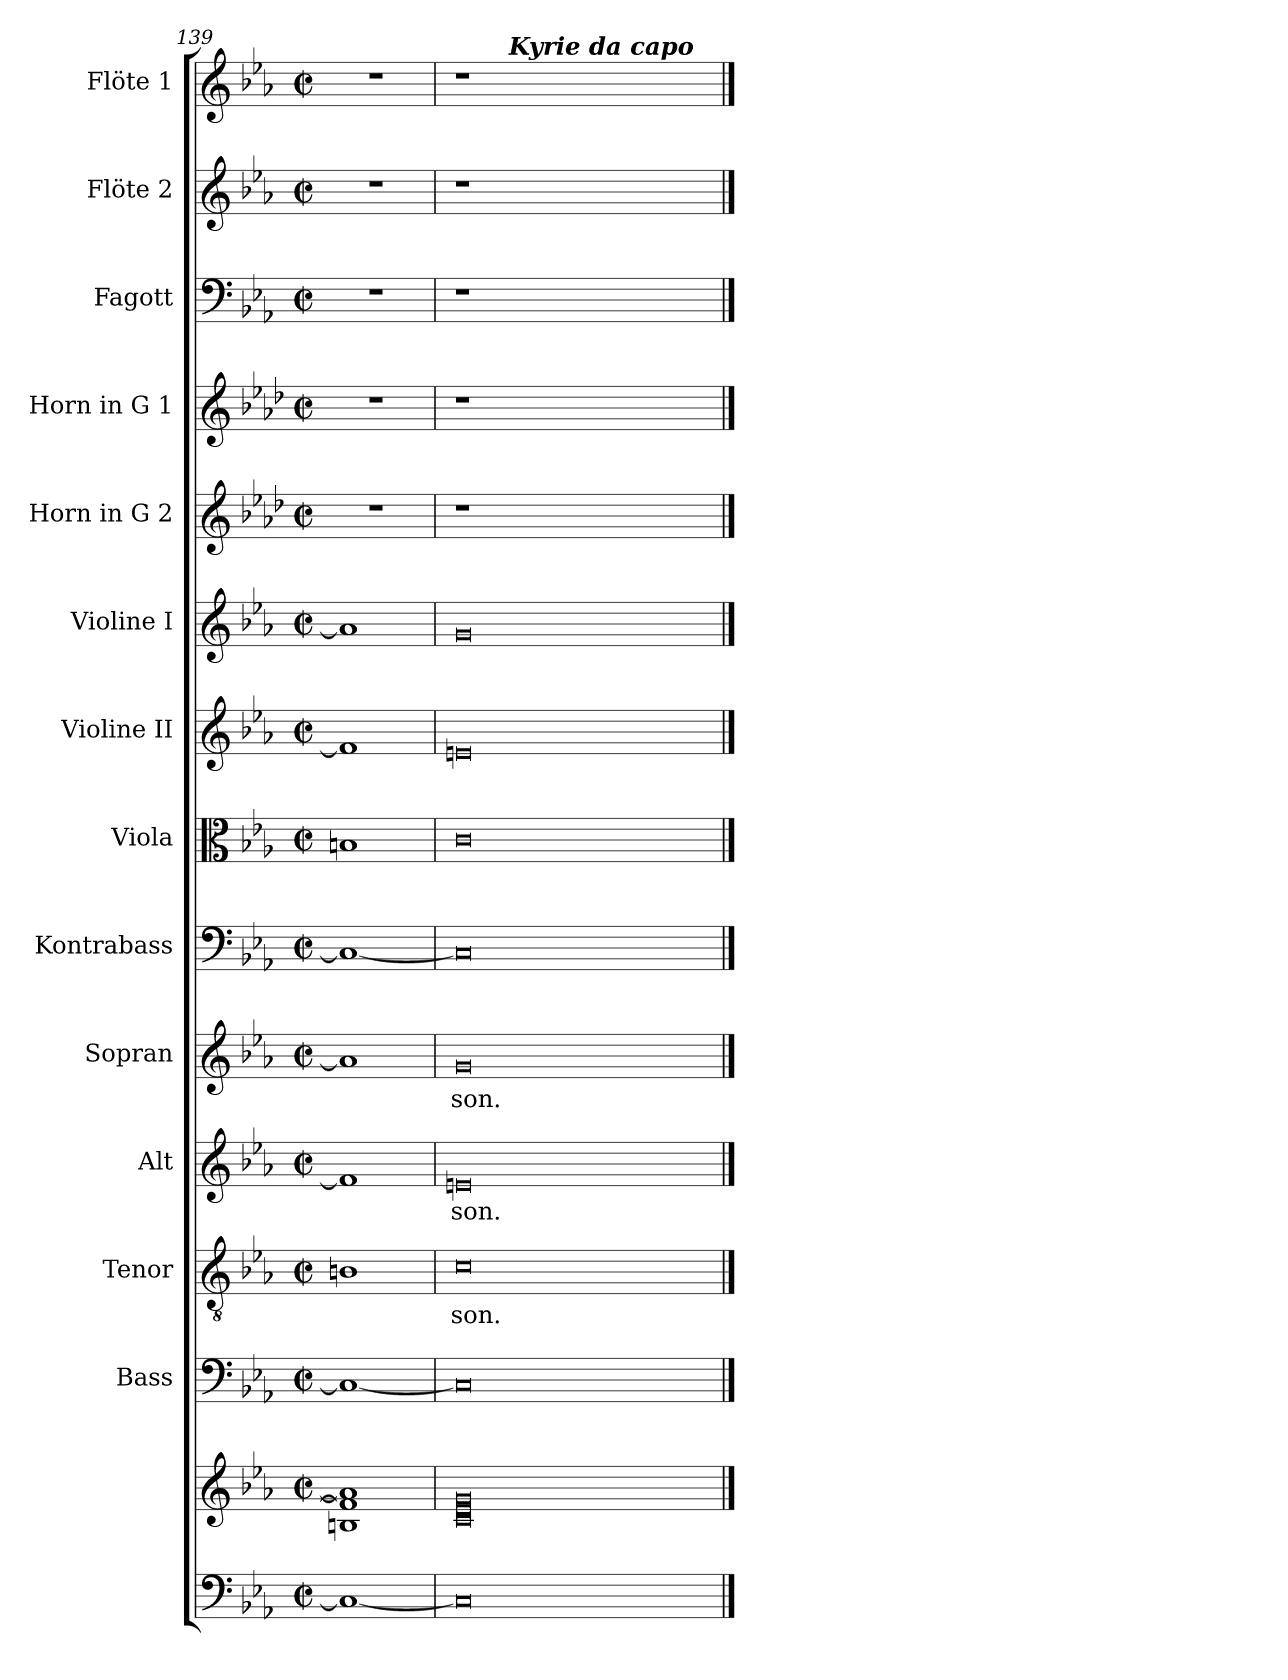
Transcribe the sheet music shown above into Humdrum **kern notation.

**kern	**kern	**kern	**text	**kern	**text	**kern	**text	**kern	**text	**kern	**kern	**kern	**kern	**kern	**kern	**kern	**kern	**kern
*part14	*part14	*part13	*part13	*part12	*part12	*part11	*part11	*part10	*part10	*part9	*part8	*part7	*part6	*part5	*part4	*part3	*part2	*part1
*staff15	*staff14	*staff13	*staff13	*staff12	*staff12	*staff11	*staff11	*staff10	*staff10	*staff9	*staff8	*staff7	*staff6	*staff5	*staff4	*staff3	*staff2	*staff1
*	*	*I"Bass	*	*I"Tenor	*	*I"Alt	*	*I"Sopran	*	*I"Kontrabass	*I"Viola	*I"Violine II	*I"Violine I	*I"Horn in G 2	*I"Horn in G 1	*I"Fagott	*I"Flöte 2	*I"Flöte 1
*	*	*I'B.	*	*I'T.	*	*I'A.	*	*I'S.	*	*I'Kb.	*I'Vla.	*I'Vl. II	*I'Vl. I	*	*	*I'Fg.	*I'Fl. 2	*I'Fl. 1
*clefF4	*clefG2	*clefF4	*	*clefGv2	*	*clefG2	*	*clefG2	*	*clefF4	*clefC3	*clefG2	*clefG2	*clefG2	*clefG2	*clefF4	*clefG2	*clefG2
*	*	*	*	*	*	*	*	*	*	*ITrd7c12	*	*	*	*ITrd3c5	*ITrd3c5	*	*	*
*k[b-e-a-]	*k[b-e-a-]	*k[b-e-a-]	*	*k[b-e-a-]	*	*k[b-e-a-]	*	*k[b-e-a-]	*	*k[b-e-a-]	*k[b-e-a-]	*k[b-e-a-]	*k[b-e-a-]	*k[b-e-a-]	*k[b-e-a-]	*k[b-e-a-]	*k[b-e-a-]	*k[b-e-a-]
*E-:	*E-:	*E-:	*	*E-:	*	*E-:	*	*E-:	*	*E-:	*E-:	*E-:	*E-:	*E-:	*E-:	*E-:	*E-:	*E-:
*M2/2	*M2/2	*M2/2	*	*M2/2	*	*M2/2	*	*M2/2	*	*M2/2	*M2/2	*M2/2	*M2/2	*M2/2	*M2/2	*M2/2	*M2/2	*M2/2
*met(c|)	*met(c|)	*met(c|)	*	*met(c|)	*	*met(c|)	*	*met(c|)	*	*met(c|)	*met(c|)	*met(c|)	*met(c|)	*met(c|)	*met(c|)	*met(c|)	*met(c|)	*met(c|)
=139	=139	=139	=139	=139	=139	=139	=139	=139	=139	=139	=139	=139	=139	=139	=139	=139	=139	=139
*	*^	*	*	*	*	*	*	*	*	*	*	*	*	*	*	*	*	*
1C_	1a-]	1Bn 1f]	1C_	.	1Bn	.	1f]	.	1a-]	.	1CC_	1Bn	1f]	1a-]	1r	1r	1r	1r	1r
=140	=140	=140	=140	=140	=140	=140	=140	=140	=140	=140	=140	=140	=140	=140	=140	=140	=140	=140	=140
!	!	!	!	!	!	!LO:LY:b	!	!LO:LY:b	!	!LO:LY:b	!	!	!	!	!	!	!	!	!
*	*v	*v	*	*	*	*	*	*	*	*	*	*	*	*	*	*	*	*	*^
0C]	0c 0e- 0g	0C]	.	0c	-son.	0en	-son.	0g	-son.	0CC]	0c	0en	0g	1r	1r	1r	1r	1r	4.ryy
!	!	!	!	!	!	!	!	!	!	!	!	!	!	!	!	!	!	!	!LO:TX:a:Bi:t=Kyrie da capo
.	.	.	.	.	.	.	.	.	.	.	.	.	.	.	.	.	.	.	1ryy
.	.	.	.	.	.	.	.	.	.	.	.	.	.	1ryy	1ryy	1ryy	1ryy	1ryy	.
.	.	.	.	.	.	.	.	.	.	.	.	.	.	.	.	.	.	.	2ryy
.	.	.	.	.	.	.	.	.	.	.	.	.	.	.	.	.	.	.	8ryy
*	*	*	*	*	*	*	*	*	*	*	*	*	*	*	*	*	*	*v	*v
==	==	==	==	==	==	==	==	==	==	==	==	==	==	==	==	==	==	==
*-	*-	*-	*-	*-	*-	*-	*-	*-	*-	*-	*-	*-	*-	*-	*-	*-	*-	*-
